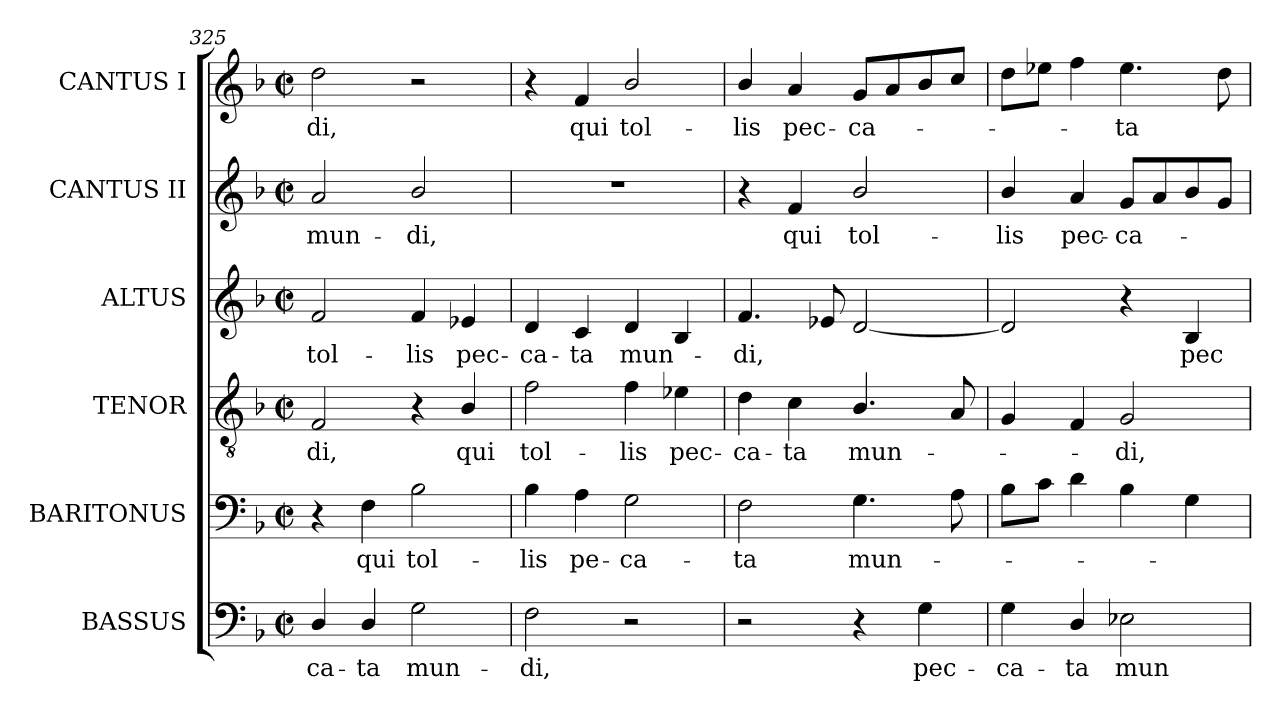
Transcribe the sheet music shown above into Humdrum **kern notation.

**kern	**text	**kern	**text	**kern	**text	**kern	**text	**kern	**text	**kern	**text
*part6	*part6	*part5	*part5	*part4	*part4	*part3	*part3	*part2	*part2	*part1	*part1
*staff6	*staff6	*staff5	*staff5	*staff4	*staff4	*staff3	*staff3	*staff2	*staff2	*staff1	*staff1
*I"BASSUS	*	*I"BARITONUS	*	*I"TENOR	*	*I"ALTUS	*	*I"CANTUS II	*	*I"CANTUS I	*
*I'B.	*	*I'Bar.	*	*I'T.	*	*I'A.	*	*	*	*	*
*clefF4	*	*clefF4	*	*clefGv2	*	*clefG2	*	*clefG2	*	*clefG2	*
*	*	*	*	*ITrd7c12	*	*	*	*	*	*	*
*k[b-]	*	*k[b-]	*	*k[b-]	*	*k[b-]	*	*k[b-]	*	*k[b-]	*
*F:	*	*F:	*	*F:	*	*F:	*	*F:	*	*F:	*
*M2/2	*	*M2/2	*	*M2/2	*	*M2/2	*	*M2/2	*	*M2/2	*
*met(c|)	*	*met(c|)	*	*met(c|)	*	*met(c|)	*	*met(c|)	*	*met(c|)	*
=325	=325	=325	=325	=325	=325	=325	=325	=325	=325	=325	=325
!	!LO:LY:b:color=#000000	!	!	!	!	!	!	!	!	!	!
!	!	!	!	!	!LO:LY:b:color=#000000	!	!	!	!	!	!
!	!	!	!	!	!	!	!LO:LY:b:color=#000000	!	!	!	!
!	!	!	!	!	!	!	!	!	!LO:LY:b:color=#000000	!	!
!	!	!	!	!	!	!	!	!	!	!	!LO:LY:b:color=#000000
4Di/	-ca-	4r	.	2FFi/	-di,	2fi/	tol-	2ai/	mun-	2ddi\	-di,
!	!LO:LY:b:color=#000000	!	!	!	!	!	!	!	!	!	!
!	!	!	!LO:LY:b:color=#000000	!	!	!	!	!	!	!	!
4Di/	-ta	4Fi\	qui	.	.	.	.	.	.	.	.
!	!LO:LY:b:color=#000000	!	!	!	!	!	!	!	!	!	!
!	!	!	!LO:LY:b:color=#000000	!	!	!	!	!	!	!	!
!	!	!	!	!	!	!	!LO:LY:b:color=#000000	!	!	!	!
!	!	!	!	!	!	!	!	!	!LO:LY:b:color=#000000	!	!
2Gi\	mun-	2B-i\	tol-	4r	.	4fi/	-lis	2b-i/	-di,	2r	.
!	!	!	!	!	!LO:LY:b:color=#000000	!	!	!	!	!	!
!	!	!	!	!	!	!	!LO:LY:b:color=#000000	!	!	!	!
.	.	.	.	4BB-i/	qui	4e-Xi/	pec-	.	.	.	.
=326	=326	=326	=326	=326	=326	=326	=326	=326	=326	=326	=326
!	!LO:LY:b:color=#000000	!	!	!	!	!	!	!	!	!	!
!	!	!	!LO:LY:b:color=#000000	!	!	!	!	!	!	!	!
!	!	!	!	!	!LO:LY:b:color=#000000	!	!	!	!	!	!
!	!	!	!	!	!	!	!LO:LY:b:color=#000000	!	!	!	!
2Fi\	-di,	4B-i\	-lis	2Fi\	tol-	4di/	-ca-	1r	.	4r	.
!	!	!	!LO:LY:b:color=#000000	!	!	!	!	!	!	!	!
!	!	!	!	!	!	!	!LO:LY:b:color=#000000	!	!	!	!
!	!	!	!	!	!	!	!	!	!	!	!LO:LY:b:color=#000000
.	.	4Ai\	pe-	.	.	4ci/	-ta	.	.	4fi/	qui
!	!	!	!LO:LY:b:color=#000000	!	!	!	!	!	!	!	!
!	!	!	!	!	!LO:LY:b:color=#000000	!	!	!	!	!	!
!	!	!	!	!	!	!	!LO:LY:b:color=#000000	!	!	!	!
!	!	!	!	!	!	!	!	!	!	!	!LO:LY:b:color=#000000
2r	.	2Gi\	-ca-	4Fi\	-lis	4di/	mun-	.	.	2b-i/	tol-
!	!	!	!	!	!LO:LY:b:color=#000000	!	!	!	!	!	!
.	.	.	.	4E-Xi\	pec-	4B-i/	.	.	.	.	.
!!LO:LB:g=z
=327	=327	=327	=327	=327	=327	=327	=327	=327	=327	=327	=327
!	!	!	!LO:LY:b:color=#000000	!	!	!	!	!	!	!	!
!	!	!	!	!	!LO:LY:b:color=#000000	!	!	!	!	!	!
!	!	!	!	!	!	!	!LO:LY:b:color=#000000	!	!	!	!
!	!	!	!	!	!	!	!	!	!	!	!LO:LY:b:color=#000000
2r	.	2Fi\	-ta	4Di\	-ca-	4.fi/	-di,	4r	.	4b-i/	-lis
!	!	!	!	!	!LO:LY:b:color=#000000	!	!	!	!	!	!
!	!	!	!	!	!	!	!	!	!LO:LY:b:color=#000000	!	!
!	!	!	!	!	!	!	!	!	!	!	!LO:LY:b:color=#000000
.	.	.	.	4Ci\	-ta	.	.	4fi/	qui	4ai/	pec-
.	.	.	.	.	.	8e-Xi/	.	.	.	.	.
!	!	!	!LO:LY:b:color=#000000	!	!	!	!	!	!	!	!
!	!	!	!	!	!LO:LY:b:color=#000000	!	!	!	!	!	!
!	!	!	!	!	!	!	!	!	!LO:LY:b:color=#000000	!	!
!	!	!	!	!	!	!	!	!	!	!	!LO:LY:b:color=#000000
4r	.	4.Gi\	mun-	4.BB-i/	mun-	[2di/	.	2b-i/	tol-	8gi/L	-ca-
.	.	.	.	.	.	.	.	.	.	8ai/	.
!	!LO:LY:b:color=#000000	!	!	!	!	!	!	!	!	!	!
4Gi\	pec-	.	.	.	.	.	.	.	.	8b-i/	.
.	.	8Ai\	.	8AAi/	.	.	.	.	.	8cci/J	.
=328	=328	=328	=328	=328	=328	=328	=328	=328	=328	=328	=328
!	!LO:LY:b:color=#000000	!	!	!	!	!	!	!	!	!	!
!	!	!	!	!	!	!	!	!	!LO:LY:b:color=#000000	!	!
4Gi\	-ca-	8B-i\L	.	4GGi/	.	2di/]	.	4b-i/	-lis	8ddi\L	.
.	.	8ci\J	.	.	.	.	.	.	.	8ee-Xi\J	.
!	!LO:LY:b:color=#000000	!	!	!	!	!	!	!	!	!	!
!	!	!	!	!	!	!	!	!	!LO:LY:b:color=#000000	!	!
4Di/	-ta	4di\	.	4FFi/	.	.	.	4ai/	pec-	4ffi\	.
!	!LO:LY:b:color=#000000	!	!	!	!	!	!	!	!	!	!
!	!	!	!	!	!LO:LY:b:color=#000000	!	!	!	!	!	!
!	!	!	!	!	!	!	!	!	!LO:LY:b:color=#000000	!	!
!	!	!	!	!	!	!	!	!	!	!	!LO:LY:b:color=#000000
2E-Xi\	mun-	4B-i\	.	2GGi/	-di,	4r	.	8gi/L	-ca-	4.ee-i\	-ta
.	.	.	.	.	.	.	.	8ai/	.	.	.
!	!	!	!	!	!	!	!LO:LY:b:color=#000000	!	!	!	!
.	.	4Gi\	.	.	.	4B-i/	pec-	8b-i/	.	.	.
.	.	.	.	.	.	.	.	8gi/J	.	8ddi\	.
=	=	=	=	=	=	=	=	=	=	=	=
*-	*-	*-	*-	*-	*-	*-	*-	*-	*-	*-	*-
